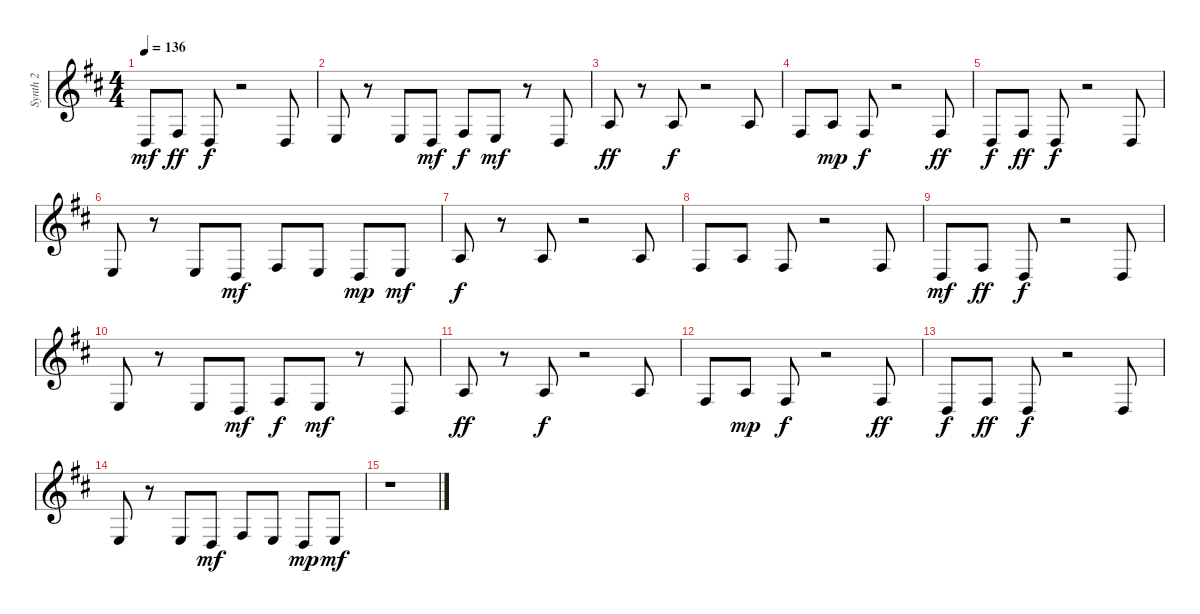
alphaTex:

\track ("Synth 2" "Synth 2") {instrument pad3polysynth}
\staff {score}
\tuning (E4 B3 G3 D3 A2 D2) {hide}
\ts (4 4)
\tempo 136
\clef g2
\ks bminor
0.4.8{dy mf} 4.4.8{dy ff} 0.4.8{dy f} r.2 0.4.8 |
2.4.8 r.8 2.4.8 0.4.8{dy mf} 4.4.8{dy f} 2.4.8{dy mf} r.8 0.4.8 |
2.3.8{dy ff} r.8 2.3.8{dy f} r.2 2.3.8 |
4.4.8 2.3.8{dy mp} 4.4.8{dy f} r.2 4.4.8{dy ff} |
0.4.8{dy f} 4.4.8{dy ff} 0.4.8{dy f} r.2 0.4.8 |
2.4.8 r.8 2.4.8 0.4.8{dy mf} 4.4.8 2.4.8 0.4.8{dy mp} 2.4.8{dy mf} |
2.3.8{dy f} r.8 2.3.8 r.2 2.3.8 |
4.4.8 2.3.8 4.4.8 r.2 4.4.8 |
0.4.8{dy mf} 4.4.8{dy ff} 0.4.8{dy f} r.2 0.4.8 |
2.4.8 r.8 2.4.8 0.4.8{dy mf} 4.4.8{dy f} 2.4.8{dy mf} r.8 0.4.8 |
2.3.8{dy ff} r.8 2.3.8{dy f} r.2 2.3.8 |
4.4.8 2.3.8{dy mp} 4.4.8{dy f} r.2 4.4.8{dy ff} |
0.4.8{dy f} 4.4.8{dy ff} 0.4.8{dy f} r.2 0.4.8 |
2.4.8 r.8 2.4.8 0.4.8{dy mf} 4.4.8 2.4.8 0.4.8{dy mp} 2.4.8{dy mf} |
r.1
